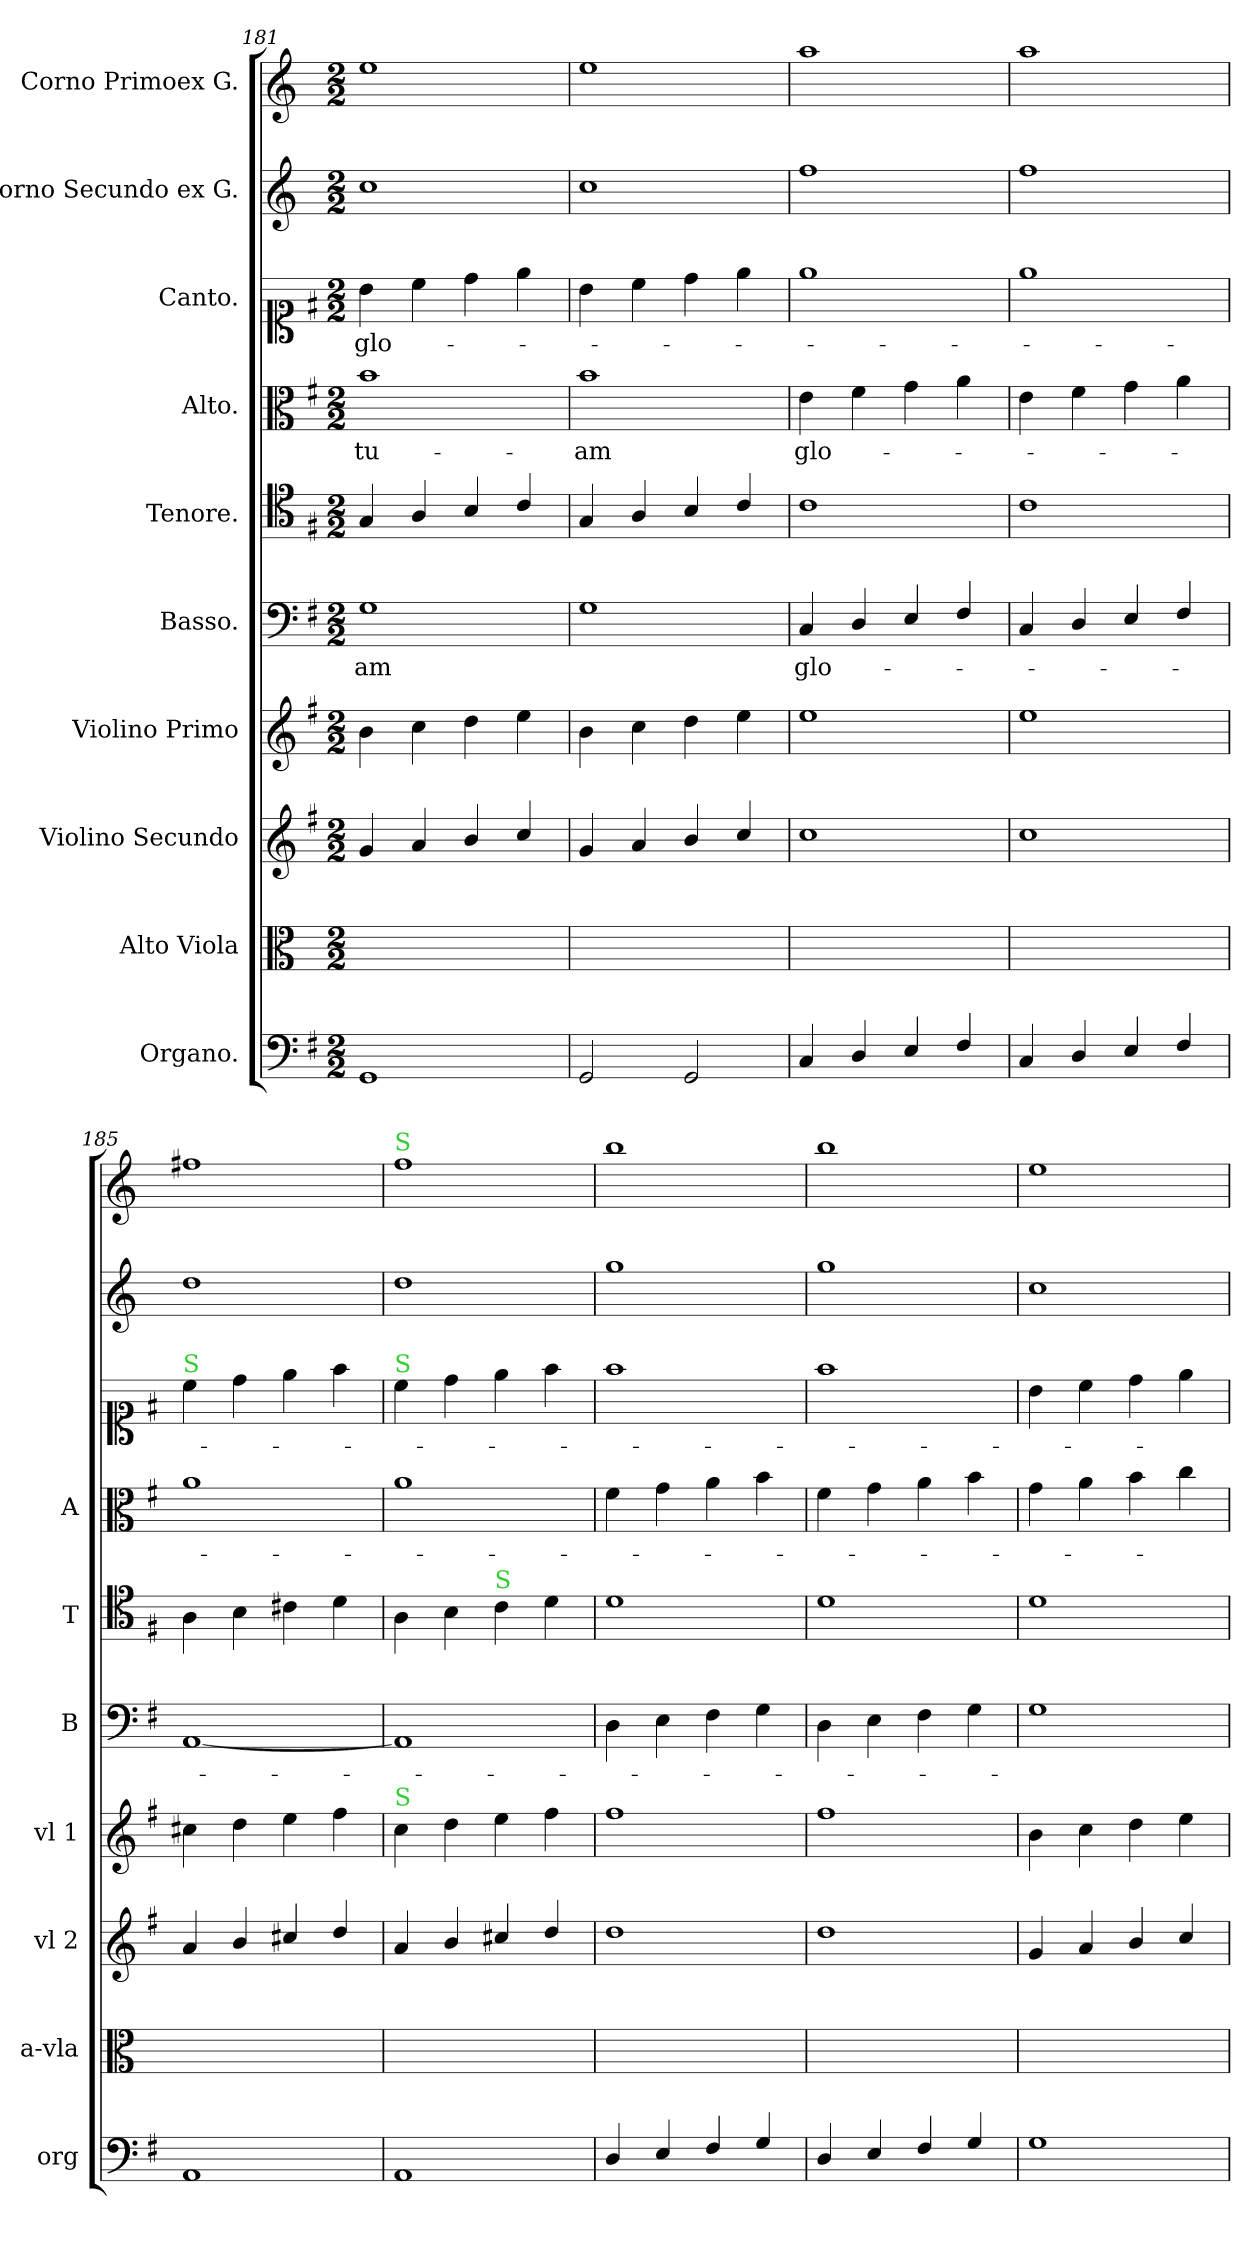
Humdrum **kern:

**kern	**kern	**kern	**kern	**kern	**text	**kern	**kern	**text	**kern	**text	**kern	**kern
*part10	*part9	*part8	*part7	*part6	*part6	*part5	*part4	*part4	*part3	*part3	*part2	*part1
*staff10	*staff9	*staff8	*staff7	*staff6	*staff6	*staff5	*staff4	*staff4	*staff3	*staff3	*staff2	*staff1
*I"Organo.	*I"Alto Viola	*I"Violino Secundo	*I"Violino Primo	*I"Basso.	*	*I"Tenore.	*I"Alto.	*	*I"Canto.	*	*I"Corno Secundo ex G.	*I"Corno Primoex G.
*I'org	*I'a-vla	*I'vl 2	*I'vl 1	*I'B	*	*I'T	*I'A	*	*	*	*	*
*clefF4	*clefC3	*clefG2	*clefG2	*clefF4	*	*clefC4	*clefC3	*	*clefC1	*	*clefG2	*clefG2
*	*	*	*	*	*	*	*	*	*	*	*ITrd3c5	*ITrd3c5
*k[f#]	*k[]	*k[f#]	*k[f#]	*k[f#]	*	*k[f#]	*k[f#]	*	*k[f#]	*	*k[f#]	*k[f#]
*M2/2	*M2/2	*M2/2	*M2/2	*M2/2	*	*M2/2	*M2/2	*	*M2/2	*	*M2/2	*M2/2
=181	=181	=181	=181	=181	=181	=181	=181	=181	=181	=181	=181	=181
1GG	1ryy	4g/	4b\	1G	-am	4G/	1b	tu-	4b\	glo-	1g	1b
.	.	4a/	4cc\	.	.	4A/	.	.	4cc\	.	.	.
.	.	4b/	4dd\	.	.	4B/	.	.	4dd\	.	.	.
.	.	4cc/	4ee\	.	.	4c/	.	.	4ee\	.	.	.
=182	=182	=182	=182	=182	=182	=182	=182	=182	=182	=182	=182	=182
2GG/	1ryy	4g/	4b\	1G	.	4G/	1b	-am	4b\	.	1g	1b
.	.	4a/	4cc\	.	.	4A/	.	.	4cc\	.	.	.
2GG/	.	4b/	4dd\	.	.	4B/	.	.	4dd\	.	.	.
.	.	4cc/	4ee\	.	.	4c/	.	.	4ee\	.	.	.
=183	=183	=183	=183	=183	=183	=183	=183	=183	=183	=183	=183	=183
4C/	1ryy	1cc	1ee	4C/	glo-	1c	4e\	glo-	1ee	.	1cc	1ee
4D/	.	.	.	4D/	.	.	4f#\	.	.	.	.	.
4E/	.	.	.	4E/	.	.	4g\	.	.	.	.	.
4F#/	.	.	.	4F#/	.	.	4a\	.	.	.	.	.
=184	=184	=184	=184	=184	=184	=184	=184	=184	=184	=184	=184	=184
4C/	1ryy	1cc	1ee	4C/	.	1c	4e\	.	1ee	.	1cc	1ee
4D/	.	.	.	4D/	.	.	4f#\	.	.	.	.	.
4E/	.	.	.	4E/	.	.	4g\	.	.	.	.	.
4F#/	.	.	.	4F#/	.	.	4a\	.	.	.	.	.
=185	=185	=185	=185	=185	=185	=185	=185	=185	=185	=185	=185	=185
!	!	!	!	!	!	!	!	!	!LO:TX:a:color=limegreen:t=S	!	!	!
1AA	1ryy	4a/	4cc#X\	[1AA	.	4A\	1a	.	4cc\	.	1a	1cc#X
.	.	4b/	4dd\	.	.	4B\	.	.	4dd\	.	.	.
.	.	4cc#X/	4ee\	.	.	4c#X\	.	.	4ee\	.	.	.
.	.	4dd/	4ff#\	.	.	4d\	.	.	4ff#\	.	.	.
=186	=186	=186	=186	=186	=186	=186	=186	=186	=186	=186	=186	=186
!	!	!	!	!	!	!	!	!	!	!	!	!LO:TX:a:color=limegreen:t=S
!	!	!	!	!	!	!	!	!	!LO:TX:a:color=limegreen:t=S	!	!	!
!	!	!	!LO:TX:a:color=limegreen:t=S	!	!	!	!	!	!	!	!	!
1AA	1ryy	4a/	4cc\	1AA]	.	4A\	1a	.	4cc\	.	1a	1cc
.	.	4b/	4dd\	.	.	4B\	.	.	4dd\	.	.	.
!	!	!	!	!	!	!LO:TX:a:color=limegreen:t=S	!	!	!	!	!	!
.	.	4cc#X/	4ee\	.	.	4c\	.	.	4ee\	.	.	.
.	.	4dd/	4ff#\	.	.	4d\	.	.	4ff#\	.	.	.
=187	=187	=187	=187	=187	=187	=187	=187	=187	=187	=187	=187	=187
4D/	1ryy	1dd	1ff#	4D\	.	1d	4f#\	.	1ff#	.	1dd	1ff#
4E/	.	.	.	4E\	.	.	4g\	.	.	.	.	.
4F#/	.	.	.	4F#\	.	.	4a\	.	.	.	.	.
4G/	.	.	.	4G\	.	.	4b\	.	.	.	.	.
=188	=188	=188	=188	=188	=188	=188	=188	=188	=188	=188	=188	=188
4D/	1ryy	1dd	1ff#	4D\	.	1d	4f#\	.	1ff#	.	1dd	1ff#
4E/	.	.	.	4E\	.	.	4g\	.	.	.	.	.
4F#/	.	.	.	4F#\	.	.	4a\	.	.	.	.	.
4G/	.	.	.	4G\	.	.	4b\	.	.	.	.	.
=189	=189	=189	=189	=189	=189	=189	=189	=189	=189	=189	=189	=189
1G	1ryy	4g/	4b\	1G	.	1d	4g\	.	4b\	.	1g	1b
.	.	4a/	4cc\	.	.	.	4a\	.	4cc\	.	.	.
.	.	4b/	4dd\	.	.	.	4b\	.	4dd\	.	.	.
.	.	4cc/	4ee\	.	.	.	4cc\	.	4ee\	.	.	.
=	=	=	=	=	=	=	=	=	=	=	=	=
*-	*-	*-	*-	*-	*-	*-	*-	*-	*-	*-	*-	*-
